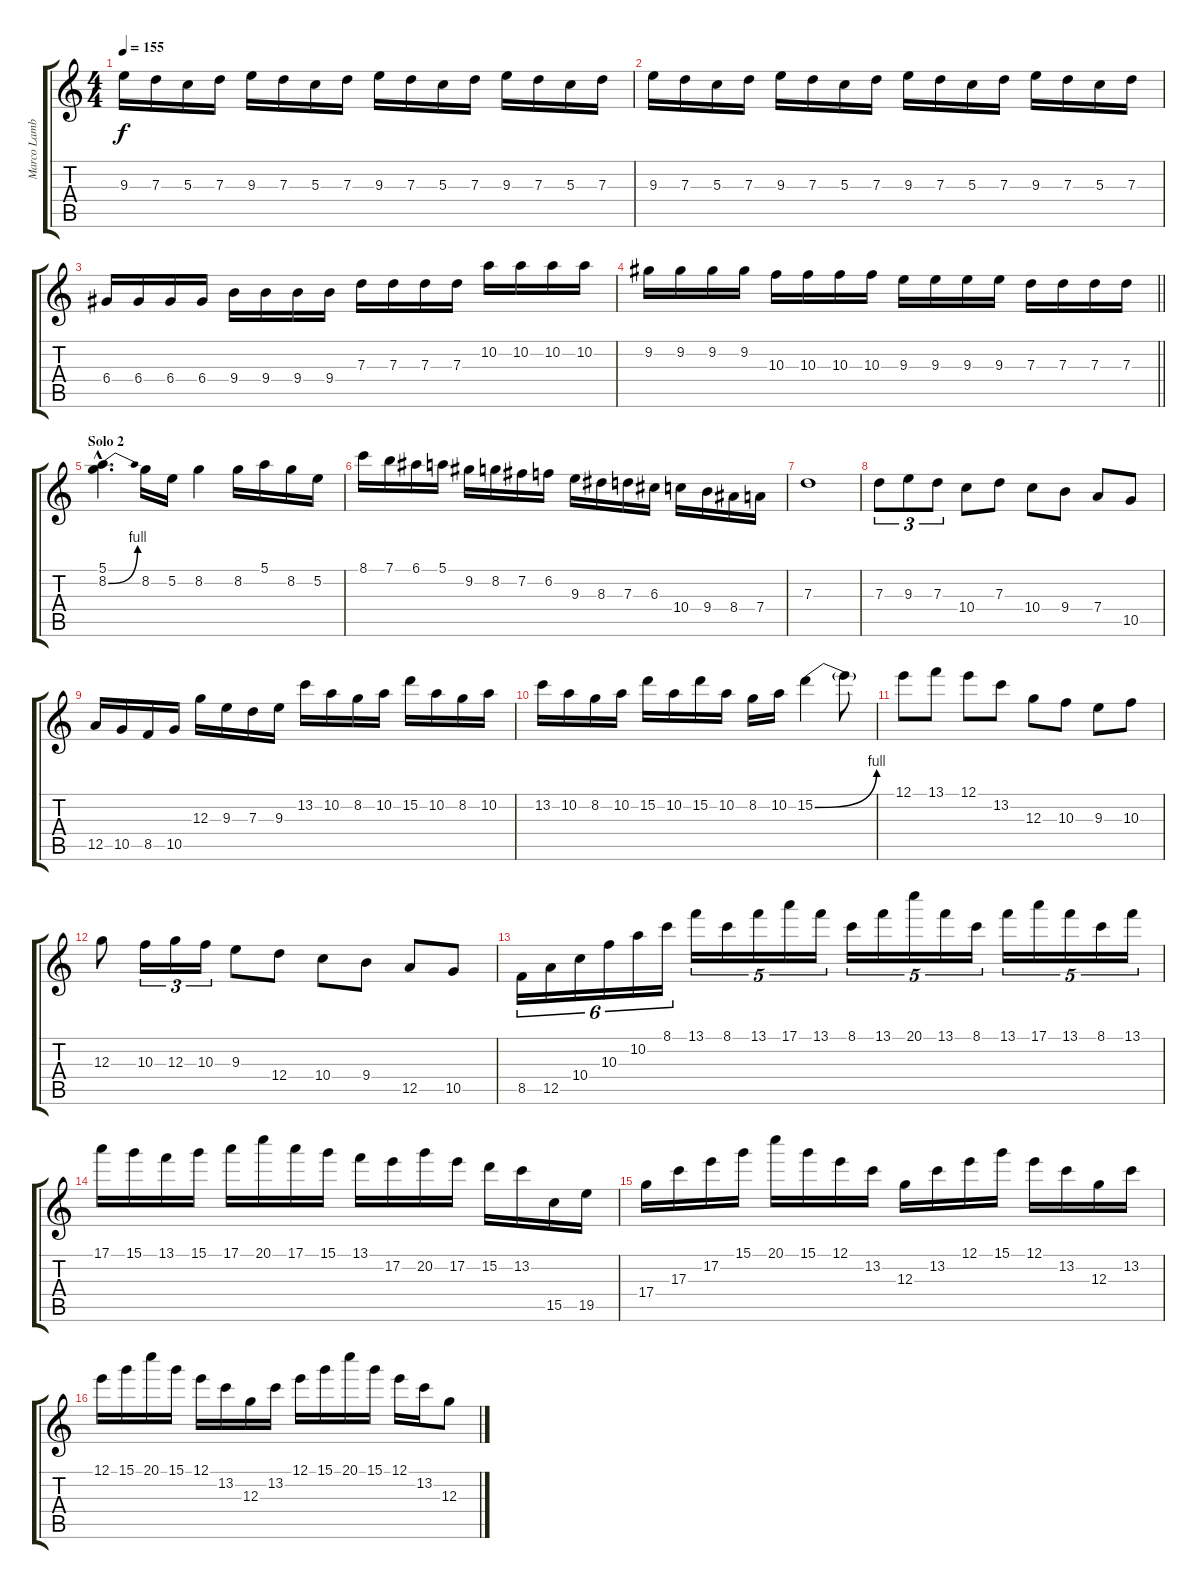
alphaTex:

\track ("Marco Lambert" "Marco Lamb") {instrument overdrivenguitar}
\staff {score tabs}
\tuning (E4 B3 G3 D3 A2 E2) {hide}
\ts (4 4)
\tempo 155
\clef g2
\ks c
9.3.16{dy f} 7.3.16 5.3.16 7.3.16 9.3.16 7.3.16 5.3.16 7.3.16 9.3.16 7.3.16 5.3.16 7.3.16 9.3.16 7.3.16 5.3.16 7.3.16 |
9.3.16 7.3.16 5.3.16 7.3.16 9.3.16 7.3.16 5.3.16 7.3.16 9.3.16 7.3.16 5.3.16 7.3.16 9.3.16 7.3.16 5.3.16 7.3.16 |
6.4.16 6.4.16 6.4.16 6.4.16 9.4.16 9.4.16 9.4.16 9.4.16 7.3.16 7.3.16 7.3.16 7.3.16 10.2.16 10.2.16 10.2.16 10.2.16 |
\barLineRight lightlight
9.2.16 9.2.16 9.2.16 9.2.16 10.3.16 10.3.16 10.3.16 10.3.16 9.3.16 9.3.16 9.3.16 9.3.16 7.3.16 7.3.16 7.3.16 7.3.16 |
\section ("" "Solo 2")
(5.1{hac} 8.2{be (bend 0 0 60 4) hac}).4{d} 8.2.16 5.2.16 8.2.4 8.2.16 5.1.16 8.2.16 5.2.16 |
8.1.16 7.1.16 6.1.16 5.1.16 9.2.16 8.2.16 7.2.16 6.2.16 9.3.16 8.3.16 7.3.16 6.3.16 10.4.16 9.4.16 8.4.16 7.4.16 |
7.3.1 |
7.3.8{tu (3 2)} 9.3.8{tu (3 2)} 7.3.8{tu (3 2)} 10.4.8 7.3.8 10.4.8 9.4.8 7.4.8 10.5.8 |
12.5.16 10.5.16 8.5.16 10.5.16 12.3.16 9.3.16 7.3.16 9.3.16 13.2.16 10.2.16 8.2.16 10.2.16 15.2.16 10.2.16 8.2.16 10.2.16 |
13.2.16 10.2.16 8.2.16 10.2.16 15.2.16 10.2.16 15.2.16 10.2.16 8.2.16 10.2.16 15.2{be (bend 0 0 60 4)}.4 15.2{t}.8 |
12.1.8 13.1.8 12.1.8 13.2.8 12.3.8 10.3.8 9.3.8 10.3.8 |
12.3.8 10.3.16{tu (3 2)} 12.3.16{tu (3 2)} 10.3.16{tu (3 2)} 9.3.8 12.4.8 10.4.8 9.4.8 12.5.8 10.5.8 |
8.5.16{tu (6 4)} 12.5.16{tu (6 4)} 10.4.16{tu (6 4)} 10.3.16{tu (6 4)} 10.2.16{tu (6 4)} 8.1.16{tu (6 4)} 13.1.16{tu (5 4)} 8.1.16{tu (5 4)} 13.1.16{tu (5 4)} 17.1.16{tu (5 4)} 13.1.16{tu (5 4)} 8.1.16{tu (5 4)} 13.1.16{tu (5 4)} 20.1.16{tu (5 4)} 13.1.16{tu (5 4)} 8.1.16{tu (5 4)} 13.1.16{tu (5 4)} 17.1.16{tu (5 4)} 13.1.16{tu (5 4)} 8.1.16{tu (5 4)} 13.1.16{tu (5 4)} |
17.1.16 15.1.16 13.1.16 15.1.16 17.1.16 20.1.16 17.1.16 15.1.16 13.1.16 17.2.16 20.2.16 17.2.16 15.2.16 13.2.16 15.5.16 19.5.16 |
17.4.16 17.3.16 17.2.16 15.1.16 20.1.16 15.1.16 12.1.16 13.2.16 12.3.16 13.2.16 12.1.16 15.1.16 12.1.16 13.2.16 12.3.16 13.2.16 |
12.1.16 15.1.16 20.1.16 15.1.16 12.1.16 13.2.16 12.3.16 13.2.16 12.1.16 15.1.16 20.1.16 15.1.16 12.1.16 13.2.16 12.3.8
